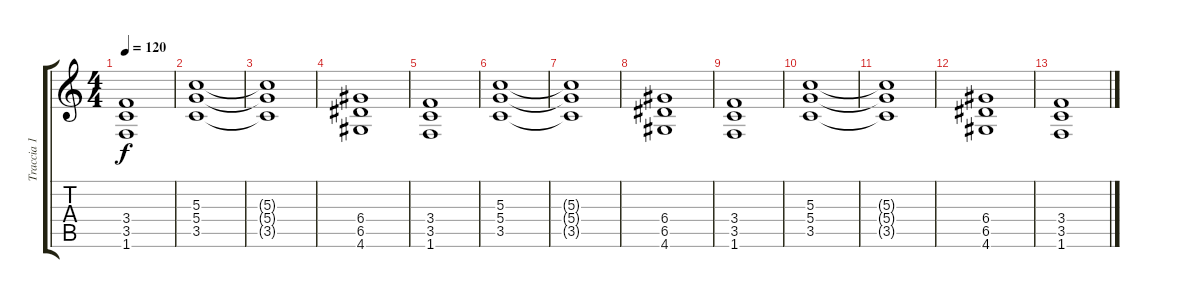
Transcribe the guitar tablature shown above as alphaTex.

\track ("Traccia 1" "Traccia 1") {instrument overdrivenguitar}
\staff {score tabs}
\tuning (E4 B3 G3 D3 A2 E2) {hide}
\ts (4 4)
\tempo 120
\clef g2
\ks c
(3.4 3.5 1.6).1{dy f} |
(5.3 5.4 3.5).1 |
(5.3{t} 5.4{t} 3.5{t}).1 |
(6.4 6.5 4.6).1 |
(3.4 3.5 1.6).1 |
(5.3 5.4 3.5).1 |
(5.3{t} 5.4{t} 3.5{t}).1 |
(6.4 6.5 4.6).1 |
(3.4 3.5 1.6).1 |
(5.3 5.4 3.5).1 |
(5.3{t} 5.4{t} 3.5{t}).1 |
(6.4 6.5 4.6).1 |
(3.4 3.5 1.6).1
